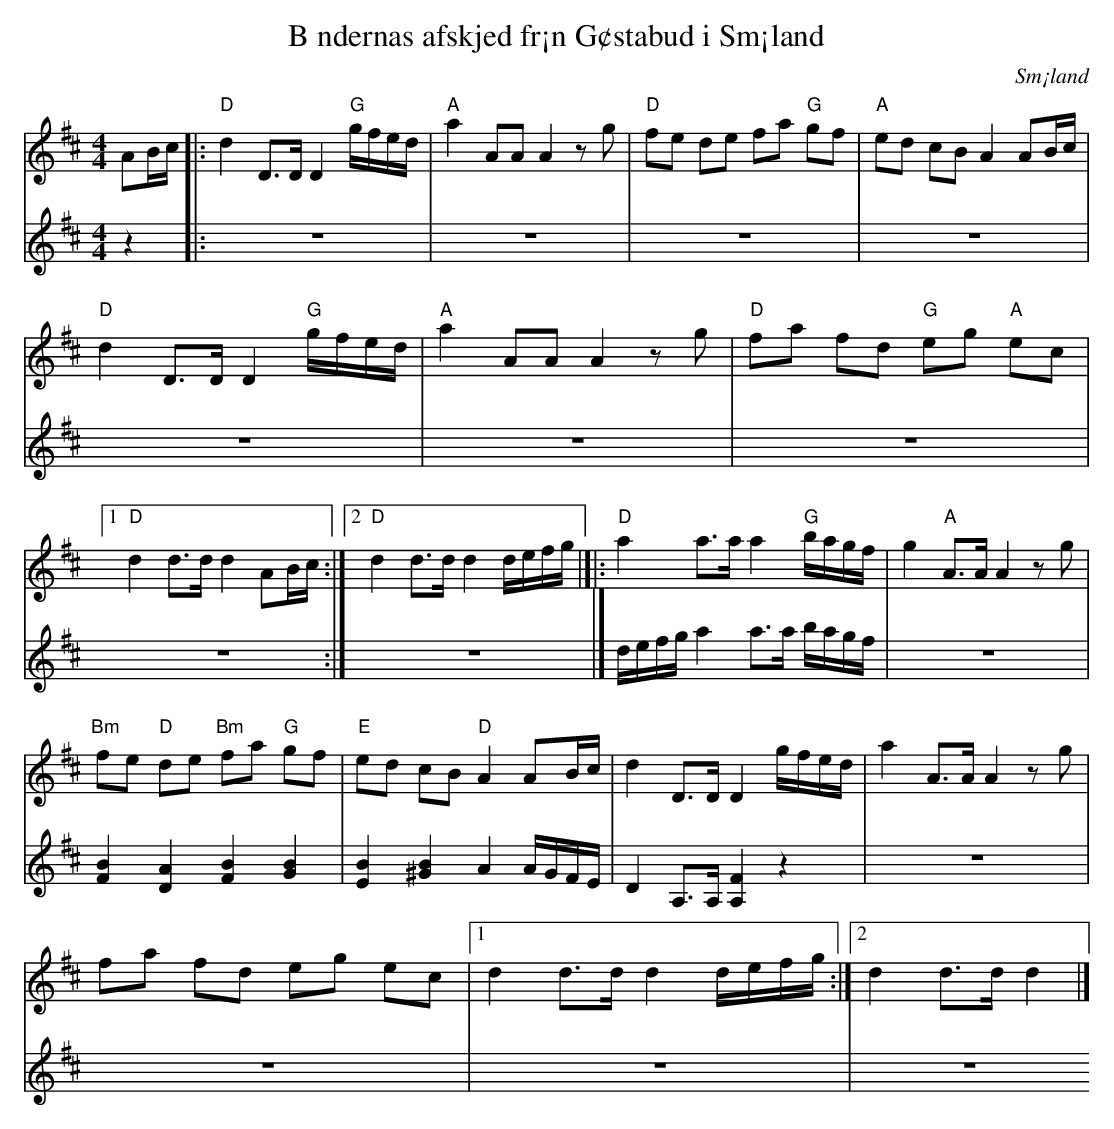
X:1
T:B ndernas afskjed fr¡n G¢stabud i Sm¡land
O:Sm¡land
M:4/4
L:1/16
K:D
[V:1]A2Bc|:"D" d4 D3D D4 "G" gfed|"A" a4 A2A2 A4 z2g2|"D" f2e2 d2e2 f2a2 "G" g2f2|"A" e2d2 c2B2 A4 A2Bc|
[V:2]z4  |:z16                   |z16                |z16                        |z16                  |
[V:1]"D" d4 D3D D4 "G" gfed|"A" a4 A2A2 A4 z2g2|"D" f2a2 f2d2 "G" e2g2 "A" e2c2|
[V:2]z16                   |z16                |z16                            |
[V:1][1 "D" d4d3d d4 A2Bc:|[2 "D" d4 d3d d4 defg|]|:"D" a4 a3a a4 "G" bagf|g4 "A" A3A A4 z2g2|
[V:2]z16                 :|z16                  |]defg a4 a3a bagf       |z16               |
[V:1]"Bm" f2e2 "D" d2e2 "Bm" f2a2 "G" g2f2|"E" e2d2 c2B2 "D" A4 A2Bc|d4 D3D D4 gfed      |a4 A3A A4 z2g2|
[V:2][F4 B4][D4 A4][F4 B4][G4 B4]         |[E4 B4][^G4 B4] A4 AGFE  |D4 A,3A, [A,4 F4] z4|z16|
[V:1]f2a2 f2d2 e2g2 e2c2|[1 d4 d3d d4 defg:|[2 d4 d3d d4|]
[V:2]z16                |z16               |z16         |]
